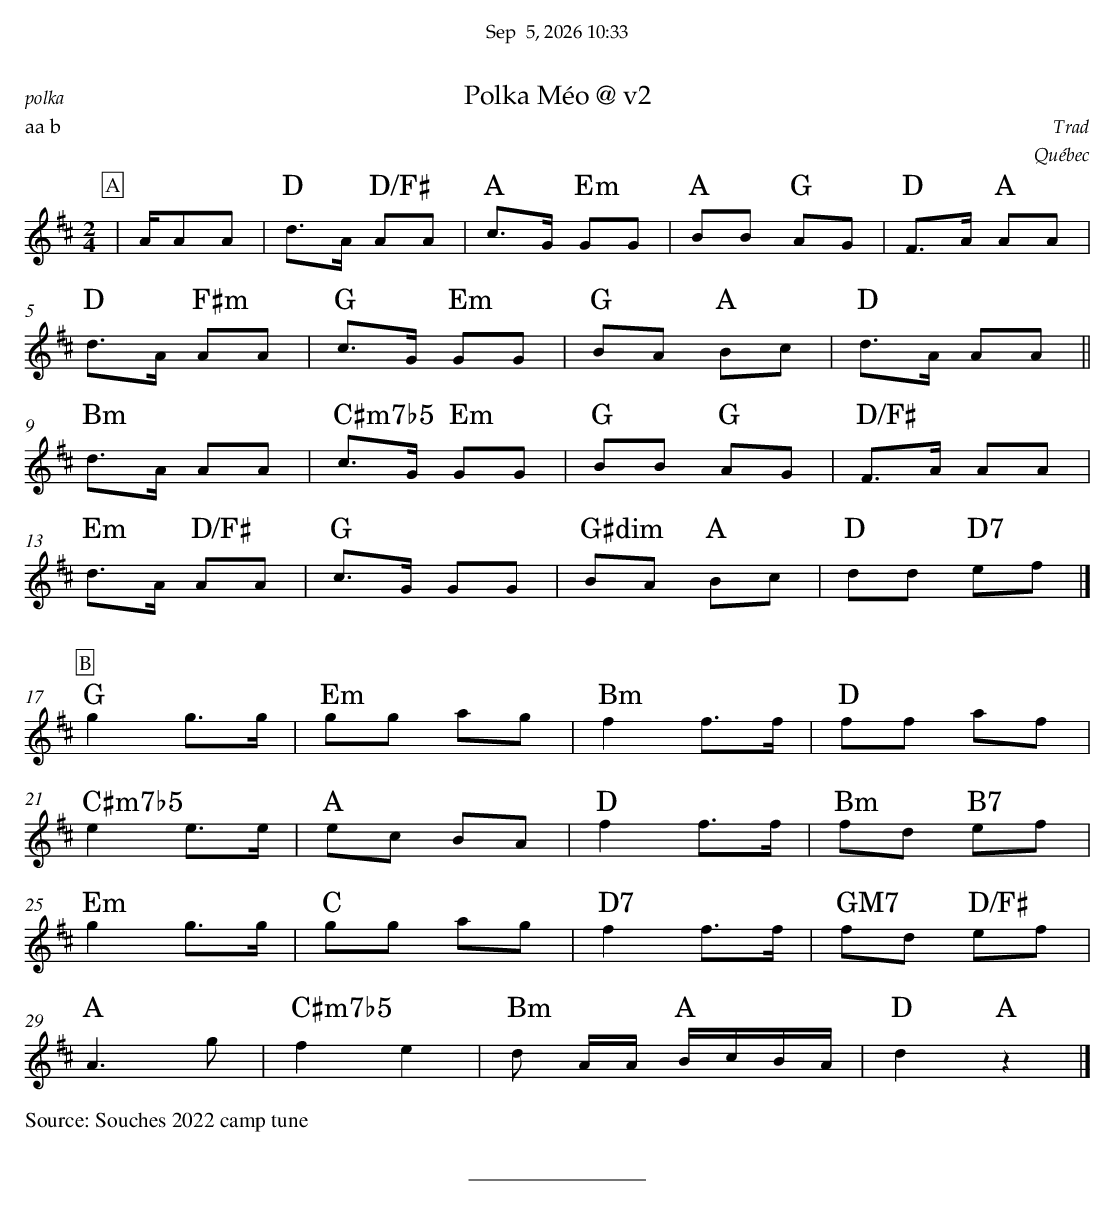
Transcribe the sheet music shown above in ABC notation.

X:1
T:Polka Méo @ v2
C:Trad
O:Québec
P:aa b
M:2/4
L:1/8
K:Dmaj
P:A
| A/AA | "D" d>A "D/F#" AA | "A" c>G "Em" GG | "A" BB "G" AG | "D" F>A "A" AA |
"D" d>A "F#m" AA | "G" c>G "Em" GG | "G" BA "A" Bc | "D" d>A AA ||
"Bm" d>A  AA | "C#m7b5" c>G "Em" GG | "G" BB "G" AG | "D/F#" F>A  AA |
"Em" d>A "D/F#" AA | "G" c>G GG | "G#dim" BA "A" Bc| "D" dd "D7" ef |]
%%vskip .5cm
P:B
"G" g2 g>g | "Em" gg ag | "Bm" f2 f>f | "D" ff af |
"C#m7b5" e2 e>e | "A" ec BA | "D" f2 f>f | "Bm" fd "B7" ef |
"Em" g2 g>g | "C" gg ag | "D7" f2 f>f | "GM7" fd "D/F#" ef |
"A" A3 g | "C#m7b5" f2 e2 | "Bm" d A/A/ "A" B/c/B/A/ | "D" d2 "A"z2 |]
